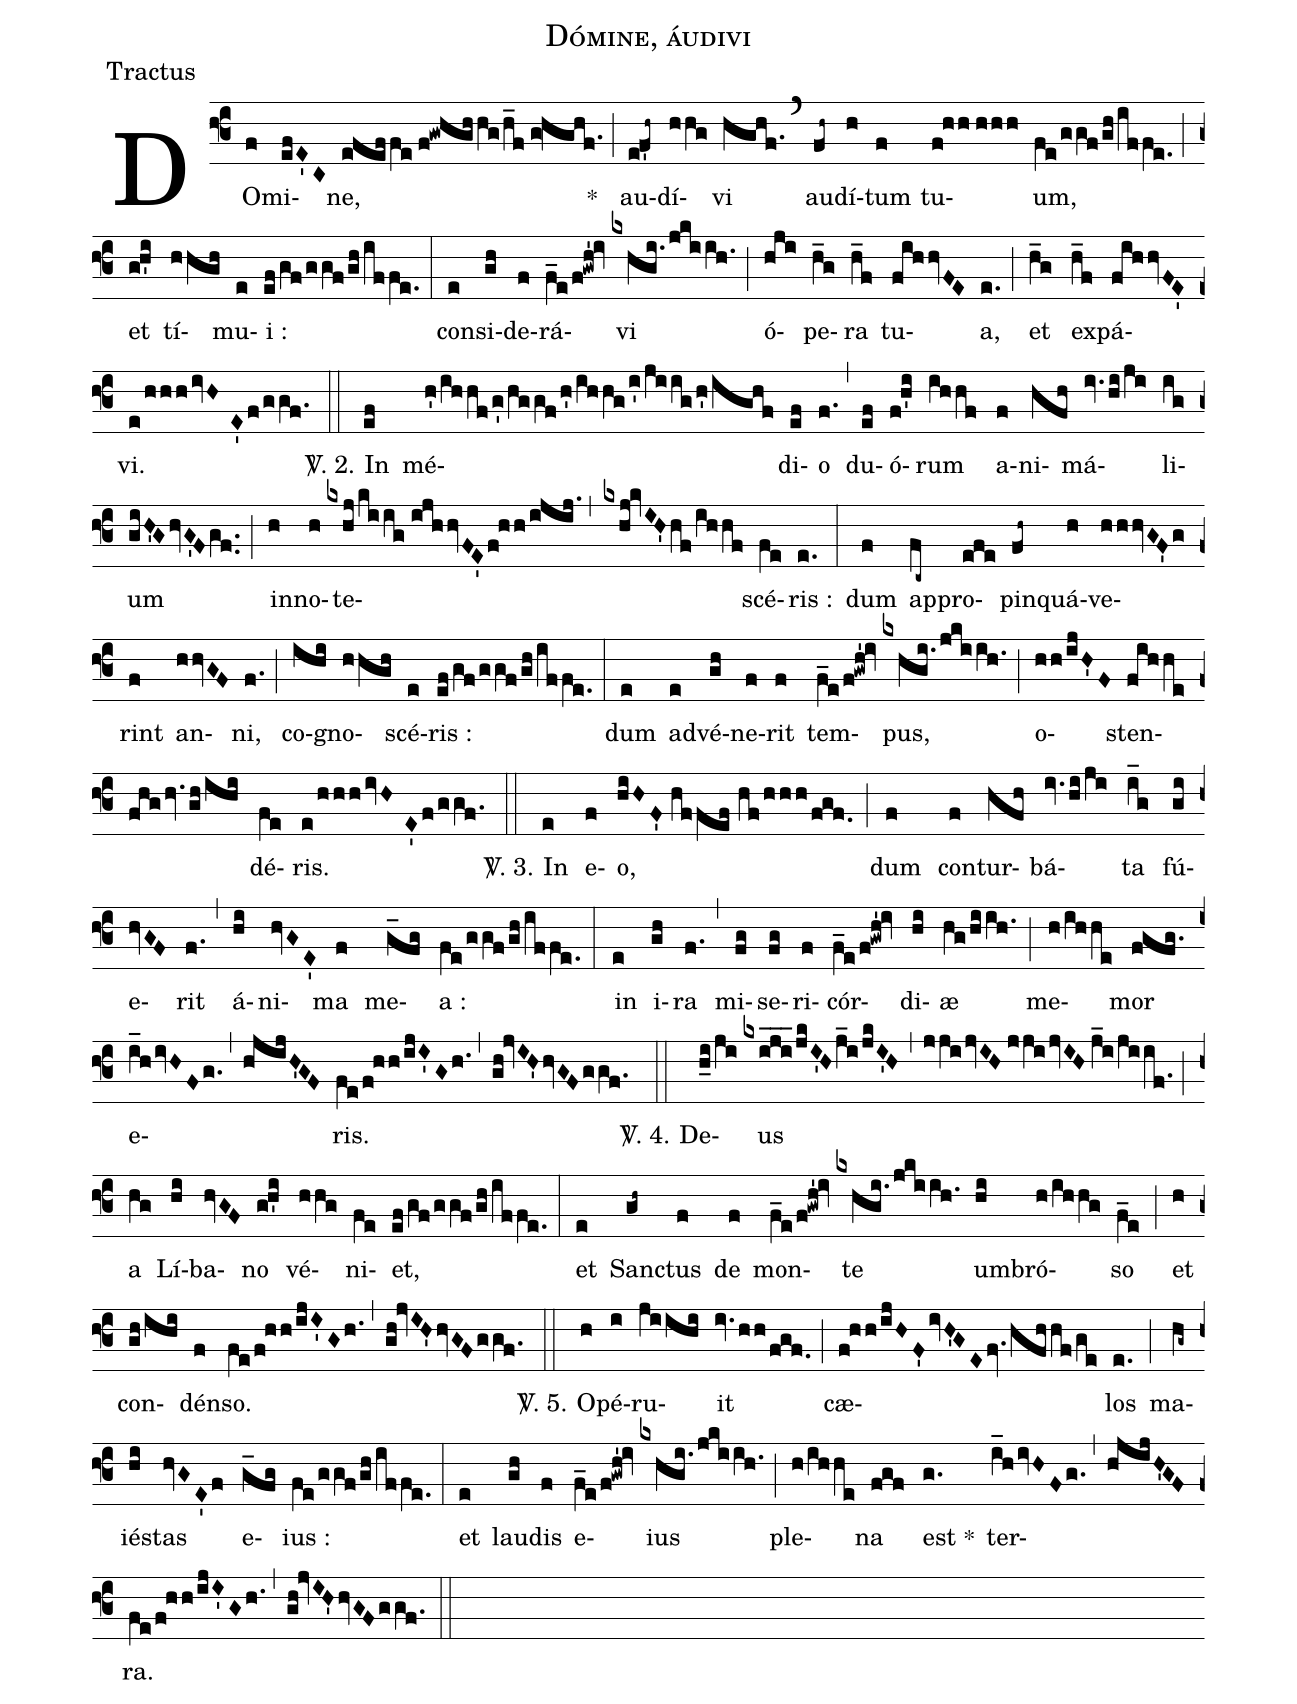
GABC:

name:Dómine, áudivi;
office-part:Tractus;
%%
(f3) DO(f)mi(efE'C)ne, (efeffe//f!gwhghhg/h_f//g!hghf.) *(;) au(e!f'h~)dí(hhg)vi(hghf.) (`) au(fh~)dí(h)tum(f) tu(f!hh//hhh)um,(fe/ggf/gh/iffe.) (;) et(g!h'i) tí(hhgh)mu(e)i :(ef/gf/ggf/gh/iffe.) (:) con(e)si(gh)de(f)rá(f_e/f!gwh'!iv)vi(kxhgi./jkiih.) (;) ó(hji)pe(h_g)ra(h_f) tu(fihhvFE)a,(e.) (;) et(h_g) ex(h_f)pá(fihhvFE')vi.(e/hhhivHE'f/ggf.) (::)

<sp>V/</sp>. 2. In(ef) mé(h'/ihhf/g'/hggf/h'/ihhg/i'/jiig/h'/ighf)di(ef)o(f.) (,) du(ef)ó(f!h'i)rum(ihhf) a(f)ni(hfh)má(iv.hi/ji)li(ig)um(giH'GhvG'Fgf..) (;) in(h)no(h)te(kxhj/kiig//ijhhvFE'f!hh/ijij.,kxhj!kvIH'hf/ihhf)scé(fe)ris :(e.) (:)
dum(f) ap(fc~)pro(efe)pin(fh~)quá(h)ve(hhhvGF'g)rint(f) an(hhvGF)ni,(f.) (;) co(ihi)gno(hhgh)scé(e)ris :(ef/gf/ggf/gh/iffe.) (:)
dum(e) ad(e)vé(gh)ne(f)rit(f) tem(f_e/f!gwh'!iv)pus,(kxhgi./jkiih.) (;) o(hh/ijH'F)sten(fihhe/fhghv.gh/ihi)dé(fe)ris.(e/hhhivHE'f/ggf.) (::)

<sp>V/</sp>. 3. In(e) e(f)o,(hiHF'//hffef//hf/hhh/fgf.) (;) dum(f) con(f)tur(hfh)bá(iv.hi/ji)ta(i_g) fú(gi)e(hvGF)rit(f.) (,) á(hi)ni(hvGE')ma(f) me(g_fg)a :(fe/ggf/gh/iffe.) (:)
in(e) i(gh)ra(f.) (,) mi(fg)se(fg)ri(f)cór(f_e/f!gwh'!iv)di(hi)æ(hg/hiih.) (;) me(h/ihhe)mor(fgfg.) e(i_hivHFg.,hjijH'GF)ris.(fe/f!hh/ijI'Gh.,gh!jvIH'hvGFggf.) (::)

<sp>V/</sp>. 4. De(h_i/ji)us(kxiji___/jkI'Hj_i/jkI'H,jjijvIH//jjijvIH//j_i/jiif.) (;) a(hg) Lí(hi)ba(hvGF)no(g!h'i) vé(hhg)ni(fe)et,(ef/gf/ggf/gh/iffe.) (:)
et(e) San(gh~)ctus(f) de(f) mon(f_e/f!gwh'!iv)te(kxhgi./jkiih.) um(hi)bró(h/ihhg)so(f_e) (;) et(h) con(gh/ihi)dén(f)so.(fe/f!hh/ijI'Gh.,gh!jvIH'hvGFggf.) (::)

<sp>V/</sp>. 5. O(h)pé(i)ru(jiihi)it(iv.hh/fgf.) (;) cæ(f!hh/ijHF'ivH'GEfv.hfhhf/ge)los(e.) (;) ma(hg~)ié(hi)stas(hvGE'f) e(g_fg)ius :(fe/ggf/gh/iffe.) (:)
et(e) lau(gh)dis(f) e(f_e/f!gwh'!iv)ius(kxhgi./jkiih.) (;) ple(h/ihhe)na(fgf) est *(g.) ter(i_hivHFg.,hjijH'GF)ra.(fe/f!hh/ijI'Gh.,gh!jvIH'hvGFggf.) (::)
